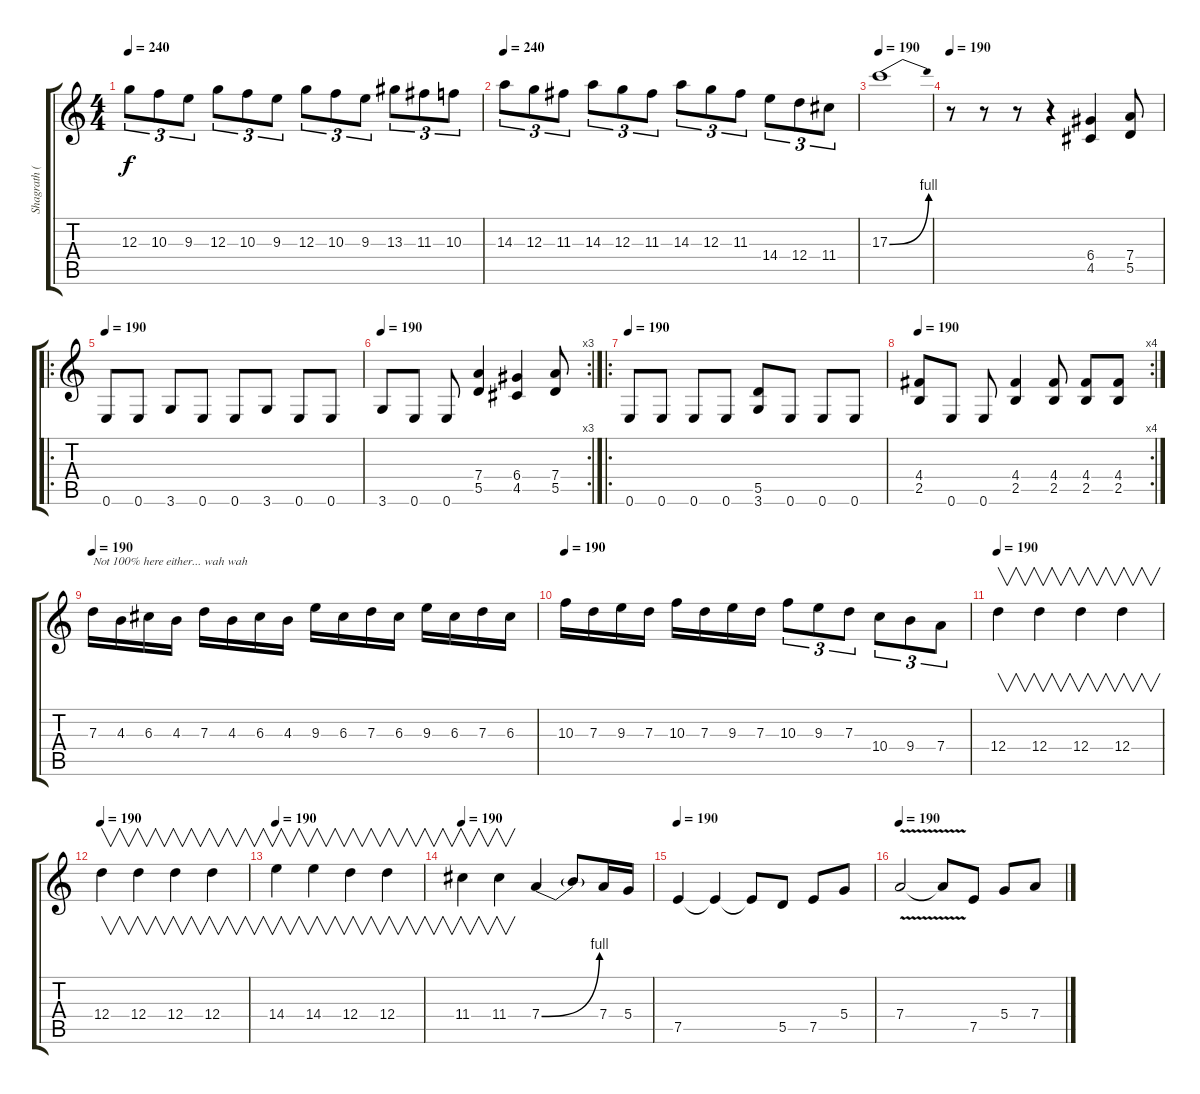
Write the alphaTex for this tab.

\track ("Shagrath (lead Guitar)" "Shagrath (") {instrument distortionguitar}
\staff {score tabs}
\tuning (E4 B3 G3 D3 A2 E2) {hide}
\ts (4 4)
\tempo 240
\clef g2
\ks c
12.3.8{tu (3 2) dy f} 10.3.8{tu (3 2)} 9.3.8{tu (3 2)} 12.3.8{tu (3 2)} 10.3.8{tu (3 2)} 9.3.8{tu (3 2)} 12.3.8{tu (3 2)} 10.3.8{tu (3 2)} 9.3.8{tu (3 2)} 13.3.8{tu (3 2)} 11.3.8{tu (3 2)} 10.3.8{tu (3 2)} |
\tempo 240
14.3.8{tu (3 2)} 12.3.8{tu (3 2)} 11.3.8{tu (3 2)} 14.3.8{tu (3 2)} 12.3.8{tu (3 2)} 11.3.8{tu (3 2)} 14.3.8{tu (3 2)} 12.3.8{tu (3 2)} 11.3.8{tu (3 2)} 14.4.8{tu (3 2)} 12.4.8{tu (3 2)} 11.4.8{tu (3 2)} |
\tempo 190
17.3{be (bend 0 0 60 4)}.1 |
\tempo 190
r.8 r.8 r.8 r.4 (6.4 4.5).4 (7.4 5.5).8 |
\ro
\tempo 190
0.6.8 0.6.8 3.6.8 0.6.8 0.6.8 3.6.8 0.6.8 0.6.8 |
\rc 3
\tempo 190
3.6.8 0.6.8 0.6.8 (7.4 5.5).4 (6.4 4.5).4 (7.4 5.5).8 |
\ro
\tempo 190
0.6.8 0.6.8 0.6.8 0.6.8 (5.5 3.6).8 0.6.8 0.6.8 0.6.8 |
\rc 4
\tempo 190
(4.4 2.5).8 0.6.8 0.6.8 (4.4 2.5).4 (4.4 2.5).8 (4.4 2.5).8 (4.4 2.5).8 |
\tempo 190
7.3.16{txt "Not 100% here either... wah wah"} 4.3.16 6.3.16 4.3.16 7.3.16 4.3.16 6.3.16 4.3.16 9.3.16 6.3.16 7.3.16 6.3.16 9.3.16 6.3.16 7.3.16 6.3.16 |
\tempo 190
10.3.16 7.3.16 9.3.16 7.3.16 10.3.16 7.3.16 9.3.16 7.3.16 10.3.8{tu (3 2)} 9.3.8{tu (3 2)} 7.3.8{tu (3 2)} 10.4.8{tu (3 2)} 9.4.8{tu (3 2)} 7.4.8{tu (3 2)} |
\tempo 190
12.4.4{v} 12.4.4{v} 12.4.4{v} 12.4.4{v} |
\tempo 190
12.4.4{v} 12.4.4{v} 12.4.4{v} 12.4.4{v} |
\tempo 190
14.4.4{v} 14.4.4{v} 12.4.4{v} 12.4.4{v} |
\tempo 190
11.4.4{v} 11.4.4{v} 7.4{be (bend 0 0 60 4)}.4 7.4{t}.8 7.4.16 5.4.16 |
\tempo 190
7.5.4 7.5{t}.4 7.5{t}.8 5.5.8 7.5.8 5.4.8 |
\tempo 190
7.4{v}.2 7.4{t}.8 7.5.8 5.4.8 7.4.8
